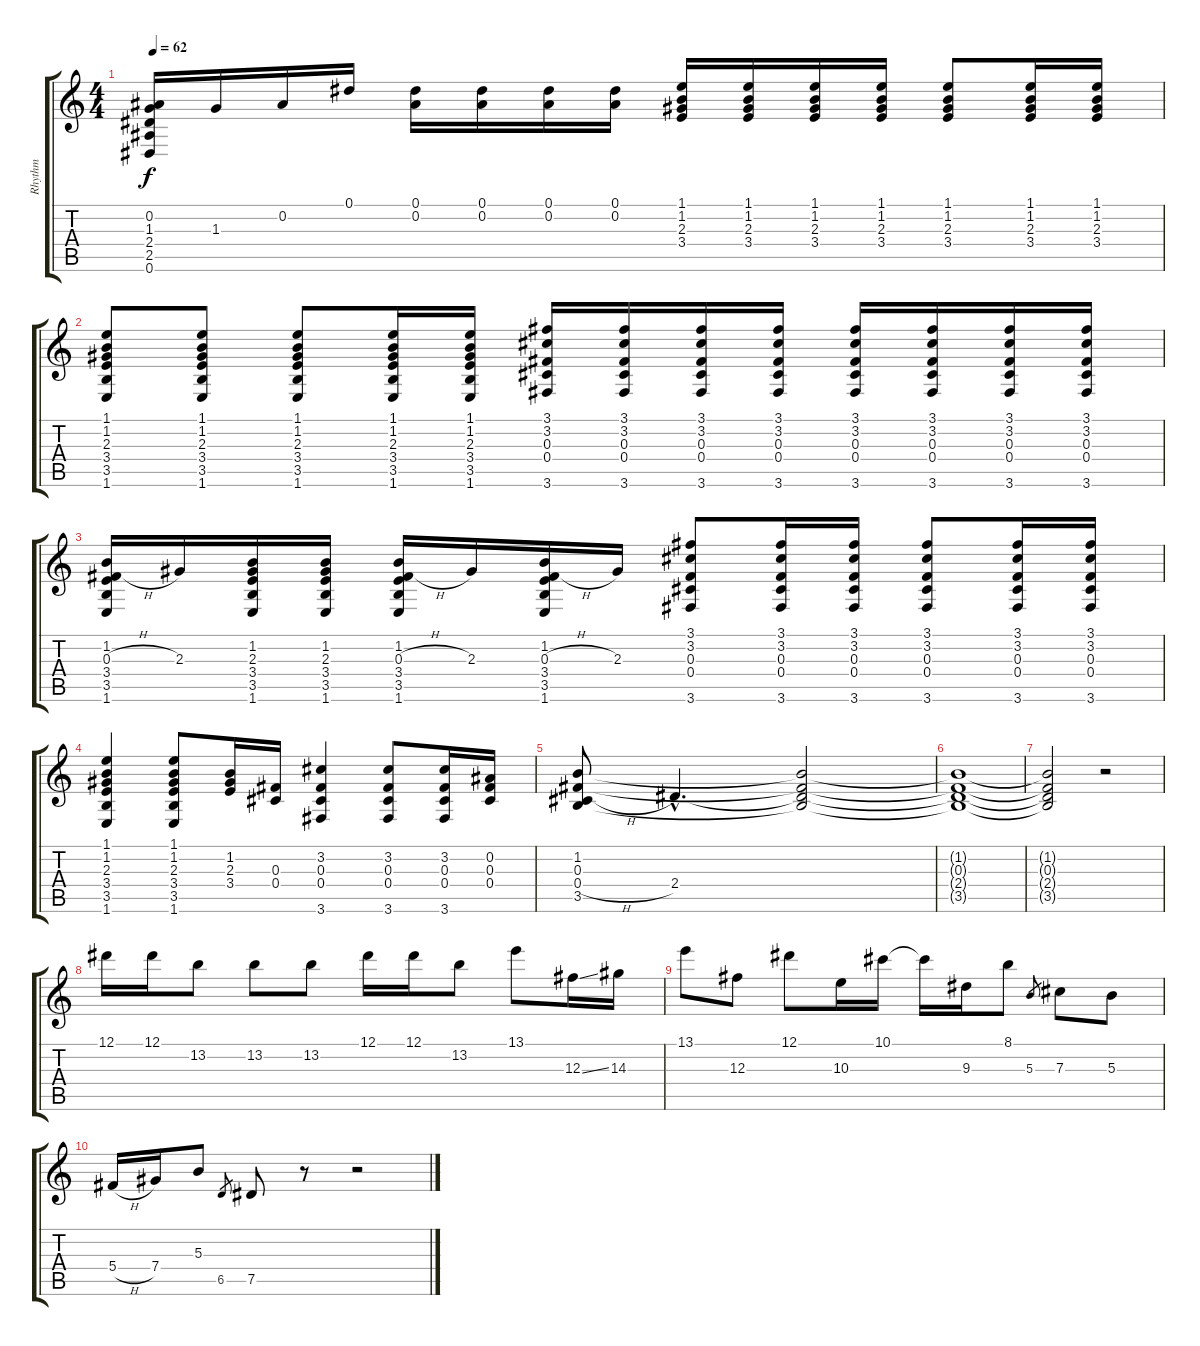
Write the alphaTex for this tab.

\track ("Rhythm" "Rhythm") {instrument electricguitarclean}
\staff {score tabs}
\tuning (Eb4 Bb3 Gb3 Db3 Ab2 Eb2) {hide}
\ts (4 4)
\tempo 62
\clef g2
\ks c
(0.2 1.3 2.4 2.5 0.6).16{dy f} 1.3.16 0.2.16 0.1.16 (0.1 0.2).16 (0.1 0.2).16 (0.1 0.2).16 (0.1 0.2).16 (1.1 1.2 2.3 3.4).16 (1.1 1.2 2.3 3.4).16 (1.1 1.2 2.3 3.4).16 (1.1 1.2 2.3 3.4).16 (1.1 1.2 2.3 3.4).8 (1.1 1.2 2.3 3.4).16 (1.1 1.2 2.3 3.4).16 |
(1.1 1.2 2.3 3.4 3.5 1.6).8 (1.1 1.2 2.3 3.4 3.5 1.6).8 (1.1 1.2 2.3 3.4 3.5 1.6).8 (1.1 1.2 2.3 3.4 3.5 1.6).16 (1.1 1.2 2.3 3.4 3.5 1.6).16 (3.1 3.2 0.3 0.4 3.6).16 (3.1 3.2 0.3 0.4 3.6).16 (3.1 3.2 0.3 0.4 3.6).16 (3.1 3.2 0.3 0.4 3.6).16 (3.1 3.2 0.3 0.4 3.6).16 (3.1 3.2 0.3 0.4 3.6).16 (3.1 3.2 0.3 0.4 3.6).16 (3.1 3.2 0.3 0.4 3.6).16 |
(1.2 0.3{h} 3.4 3.5 1.6).16 2.3.16 (1.2 2.3 3.4 3.5 1.6).16 (1.2 2.3 3.4 3.5 1.6).16 (1.2 0.3{h} 3.4 3.5 1.6).16 2.3.16 (1.2 0.3{h} 3.4 3.5 1.6).16 2.3.16 (3.1 3.2 0.3 0.4 3.6).8 (3.1 3.2 0.3 0.4 3.6).16 (3.1 3.2 0.3 0.4 3.6).16 (3.1 3.2 0.3 0.4 3.6).8 (3.1 3.2 0.3 0.4 3.6).16 (3.1 3.2 0.3 0.4 3.6).16 |
(1.1 1.2 2.3 3.4 3.5 1.6).4 (1.1 1.2 2.3 3.4 3.5 1.6).8 (1.2 2.3 3.4).16 (0.3 0.4).16 (3.2 0.3 0.4 3.6).4 (3.2 0.3 0.4 3.6).8 (3.2 0.3 0.4 3.6).16 (0.2 0.3 0.4).16 |
(1.2 0.3 0.4{h} 3.5).8 2.4{hac}.4{d} (1.2{t} 0.3{t} 2.4{t} 3.5{t}).2 |
(1.2{t} 0.3{t} 2.4{t} 3.5{t}).1 |
(1.2{t} 0.3{t} 2.4{t} 3.5{t}).2 r.2 |
12.1.16 12.1.16 13.2.8 13.2.8 13.2.8 12.1.16 12.1.16 13.2.8 13.1.8 12.3{ss}.16 14.3.16 |
13.1.8 12.3.8 12.1.8 10.3.16 10.1.16 10.1{t}.16 9.3.16 8.1.8 5.3.8{gr} 7.3.8 5.3.8 |
5.4{h}.16 7.4.16 5.3.8 6.5.8{gr} 7.5.8 r.8 r.2
